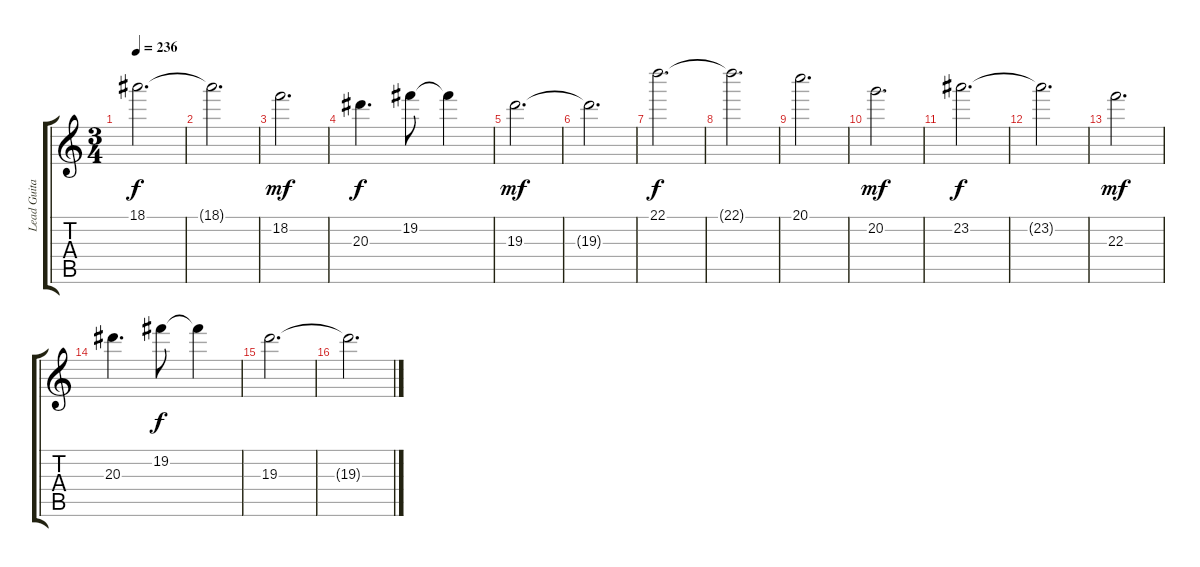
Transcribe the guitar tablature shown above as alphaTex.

\track ("Lead Guitar" "Lead Guita") {instrument distortionguitar}
\staff {score tabs}
\tuning (E4 B3 G3 D3 A2 E2) {hide}
\ts (3 4)
\tempo 236
\clef g2
\ks c
18.1.2{d dy f} |
18.1{t}.2{d} |
18.2.2{d dy mf} |
20.3.4{d dy f} 19.2.8 19.2{t}.4 |
19.3.2{d dy mf} |
19.3{t}.2{d} |
22.1.2{d dy f} |
22.1{t}.2{d} |
20.1.2{d} |
20.2.2{d dy mf} |
23.2.2{d dy f} |
23.2{t}.2{d} |
22.3.2{d dy mf} |
20.3.4{d} 19.2.8{dy f} 19.2{t}.4 |
19.3.2{d} |
19.3{t}.2{d}
